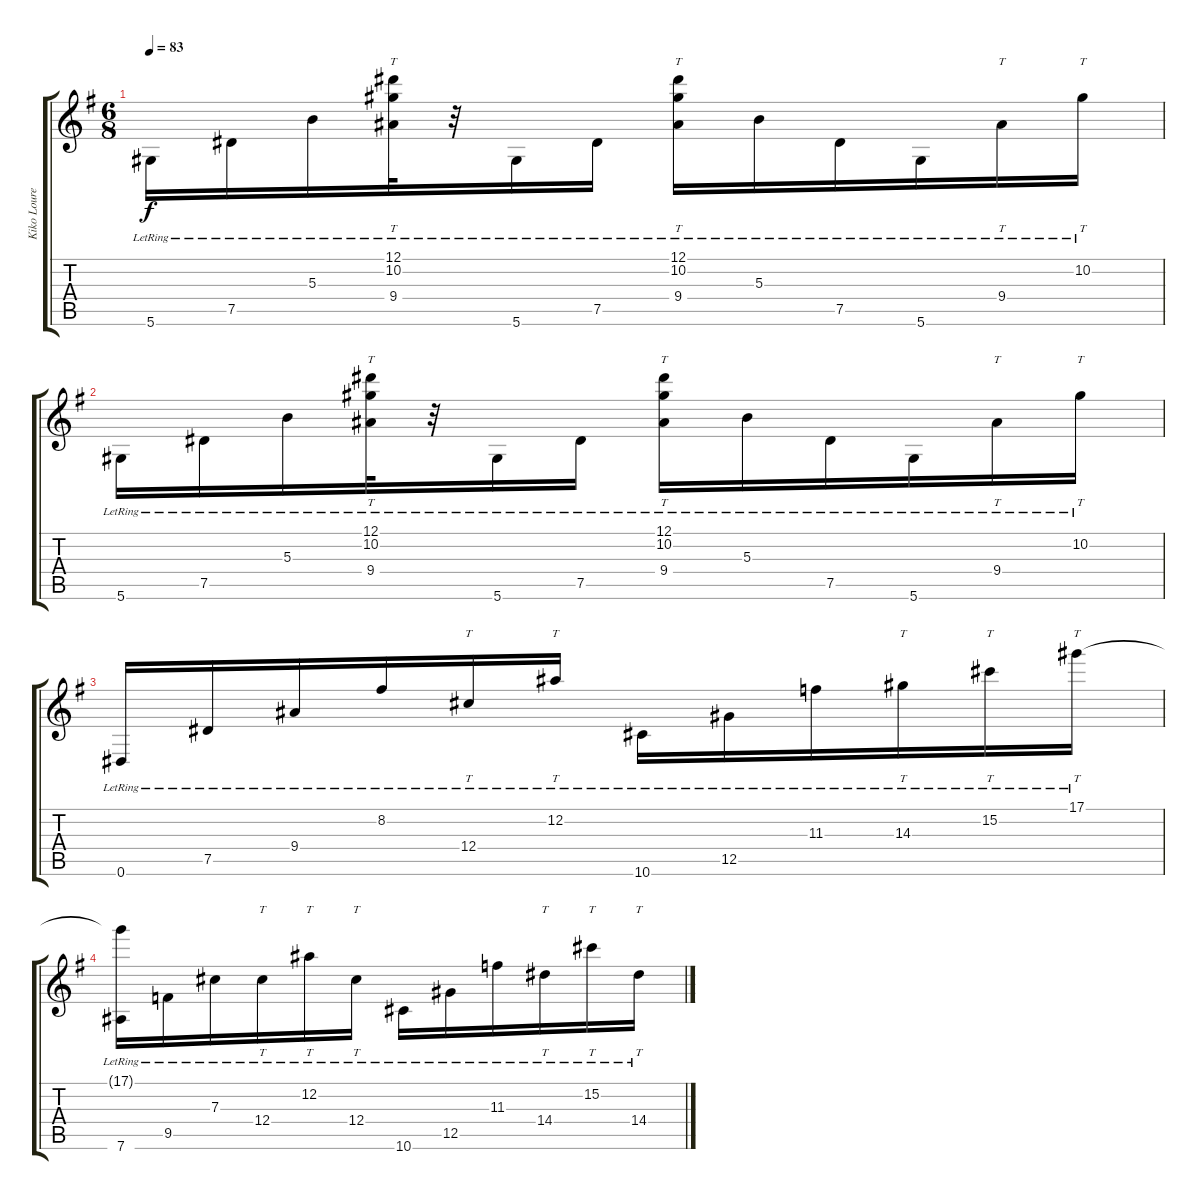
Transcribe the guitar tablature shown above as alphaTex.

\track ("Kiko Loureiro" "Kiko Loure") {instrument electricguitarjazz}
\staff {score tabs}
\tuning (Eb4 Bb3 Gb3 Db3 Ab2 Eb2) {hide}
\ts (6 8)
\tempo 83
\clef g2
\ks g
5.6{lr}.16{dy f} 7.5{lr}.16 5.3{lr}.16 (12.1{lr} 10.2{lr} 9.4{lr}).32{tt} r.32 5.6{lr}.16 7.5{lr}.16 (12.1{lr} 10.2{lr} 9.4{lr}).16{tt} 5.3{lr}.16 7.5{lr}.16 5.6{lr}.16 9.4{lr}.16{tt} 10.2{lr}.16{tt} |
5.6{lr}.16 7.5{lr}.16 5.3{lr}.16 (12.1{lr} 10.2{lr} 9.4{lr}).32{tt} r.32 5.6{lr}.16 7.5{lr}.16 (12.1{lr} 10.2{lr} 9.4{lr}).16{tt} 5.3{lr}.16 7.5{lr}.16 5.6{lr}.16 9.4{lr}.16{tt} 10.2{lr}.16{tt} |
0.6{lr}.16 7.5{lr}.16 9.4{lr}.16 8.2{lr}.16 12.4{lr}.16{tt} 12.2{lr}.16{tt} 10.6{lr}.16 12.5{lr}.16 11.3{lr}.16 14.3{lr}.16{tt} 15.2{lr}.16{tt} 17.1{lr}.16{tt} |
(17.1{t} 7.6{lr}).16 9.5{lr}.16 7.3{lr}.16 12.4{lr}.16{tt} 12.2{lr}.16{tt} 12.4{lr}.16{tt} 10.6{lr}.16 12.5{lr}.16 11.3{lr}.16 14.4{lr}.16{tt} 15.2{lr}.16{tt} 14.4{lr}.16{tt}
